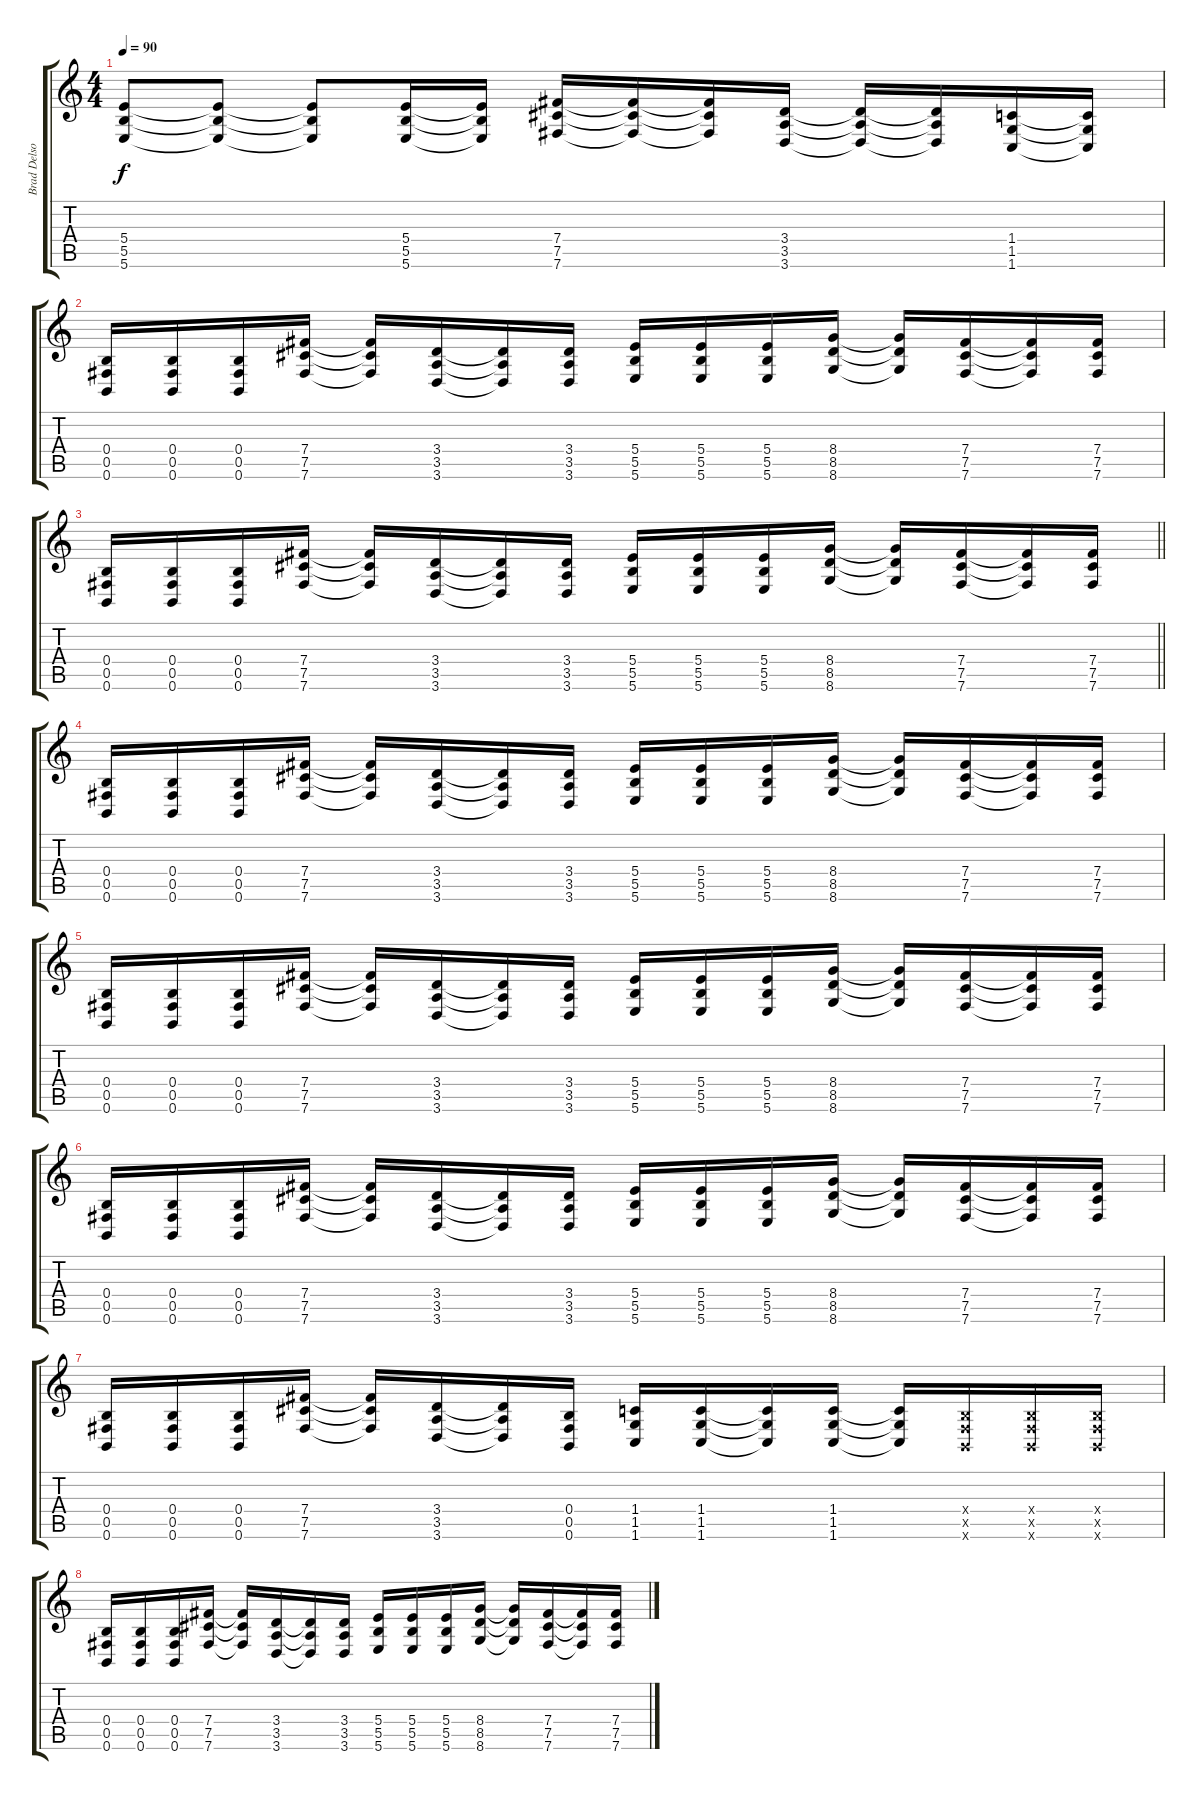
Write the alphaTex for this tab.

\track ("Brad Delson - Guitar" "Brad Delso") {instrument distortionguitar}
\staff {score tabs}
\tuning (Db4 Ab3 E3 B2 Gb2 B1) {hide}
\ts (4 4)
\tempo 90
\clef g2
\ks c
(5.4 5.5 5.6).8{dy f} (5.4{t} 5.5{t} 5.6{t}).8 (5.4{t} 5.5{t} 5.6{t}).8 (5.4 5.5 5.6).16 (5.4{t} 5.5{t} 5.6{t}).16 (7.4 7.5 7.6).16 (7.4{t} 7.5{t} 7.6{t}).16 (7.4{t} 7.5{t} 7.6{t}).16 (3.4 3.5 3.6).16 (3.4{t} 3.5{t} 3.6{t}).16 (3.4{t} 3.5{t} 3.6{t}).16 (1.4 1.5 1.6).16 (1.4{t} 1.5{t} 1.6{t}).16 |
(0.4 0.5 0.6).16 (0.4 0.5 0.6).16 (0.4 0.5 0.6).16 (7.4 7.5 7.6).16 (7.4{t} 7.5{t} 7.6{t}).16 (3.4 3.5 3.6).16 (3.4{t} 3.5{t} 3.6{t}).16 (3.4 3.5 3.6).16 (5.4 5.5 5.6).16 (5.4 5.5 5.6).16 (5.4 5.5 5.6).16 (8.4 8.5 8.6).16 (8.4{t} 8.5{t} 8.6{t}).16 (7.4 7.5 7.6).16 (7.4{t} 7.5{t} 7.6{t}).16 (7.4 7.5 7.6).16 |
\barLineRight lightlight
(0.4 0.5 0.6).16 (0.4 0.5 0.6).16 (0.4 0.5 0.6).16 (7.4 7.5 7.6).16 (7.4{t} 7.5{t} 7.6{t}).16 (3.4 3.5 3.6).16 (3.4{t} 3.5{t} 3.6{t}).16 (3.4 3.5 3.6).16 (5.4 5.5 5.6).16 (5.4 5.5 5.6).16 (5.4 5.5 5.6).16 (8.4 8.5 8.6).16 (8.4{t} 8.5{t} 8.6{t}).16 (7.4 7.5 7.6).16 (7.4{t} 7.5{t} 7.6{t}).16 (7.4 7.5 7.6).16 |
(0.4 0.5 0.6).16{volume 9} (0.4 0.5 0.6).16 (0.4 0.5 0.6).16 (7.4 7.5 7.6).16 (7.4{t} 7.5{t} 7.6{t}).16 (3.4 3.5 3.6).16 (3.4{t} 3.5{t} 3.6{t}).16 (3.4 3.5 3.6).16 (5.4 5.5 5.6).16 (5.4 5.5 5.6).16 (5.4 5.5 5.6).16 (8.4 8.5 8.6).16 (8.4{t} 8.5{t} 8.6{t}).16 (7.4 7.5 7.6).16 (7.4{t} 7.5{t} 7.6{t}).16 (7.4 7.5 7.6).16 |
(0.4 0.5 0.6).16 (0.4 0.5 0.6).16 (0.4 0.5 0.6).16 (7.4 7.5 7.6).16 (7.4{t} 7.5{t} 7.6{t}).16 (3.4 3.5 3.6).16 (3.4{t} 3.5{t} 3.6{t}).16 (3.4 3.5 3.6).16 (5.4 5.5 5.6).16 (5.4 5.5 5.6).16 (5.4 5.5 5.6).16 (8.4 8.5 8.6).16 (8.4{t} 8.5{t} 8.6{t}).16 (7.4 7.5 7.6).16 (7.4{t} 7.5{t} 7.6{t}).16 (7.4 7.5 7.6).16 |
(0.4 0.5 0.6).16 (0.4 0.5 0.6).16 (0.4 0.5 0.6).16 (7.4 7.5 7.6).16 (7.4{t} 7.5{t} 7.6{t}).16 (3.4 3.5 3.6).16 (3.4{t} 3.5{t} 3.6{t}).16 (3.4 3.5 3.6).16 (5.4 5.5 5.6).16 (5.4 5.5 5.6).16 (5.4 5.5 5.6).16 (8.4 8.5 8.6).16 (8.4{t} 8.5{t} 8.6{t}).16 (7.4 7.5 7.6).16 (7.4{t} 7.5{t} 7.6{t}).16 (7.4 7.5 7.6).16 |
(0.4 0.5 0.6).16 (0.4 0.5 0.6).16 (0.4 0.5 0.6).16 (7.4 7.5 7.6).16 (7.4{t} 7.5{t} 7.6{t}).16 (3.4 3.5 3.6).16 (3.4{t} 3.5{t} 3.6{t}).16 (0.4 0.5 0.6).16 (1.4 1.5 1.6).16{volume 16} (1.4 1.5 1.6).16 (1.4{t} 1.5{t} 1.6{t}).16 (1.4 1.5 1.6).16 (1.4{t} 1.5{t} 1.6{t}).16 (0.4{x} 0.5{x} 0.6{x}).16 (0.4{x} 0.5{x} 0.6{x}).16 (0.4{x} 0.5{x} 0.6{x}).16 |
(0.4 0.5 0.6).16 (0.4 0.5 0.6).16 (0.4 0.5 0.6).16 (7.4 7.5 7.6).16 (7.4{t} 7.5{t} 7.6{t}).16 (3.4 3.5 3.6).16 (3.4{t} 3.5{t} 3.6{t}).16 (3.4 3.5 3.6).16 (5.4 5.5 5.6).16 (5.4 5.5 5.6).16 (5.4 5.5 5.6).16 (8.4 8.5 8.6).16 (8.4{t} 8.5{t} 8.6{t}).16 (7.4 7.5 7.6).16 (7.4{t} 7.5{t} 7.6{t}).16 (7.4 7.5 7.6).16
